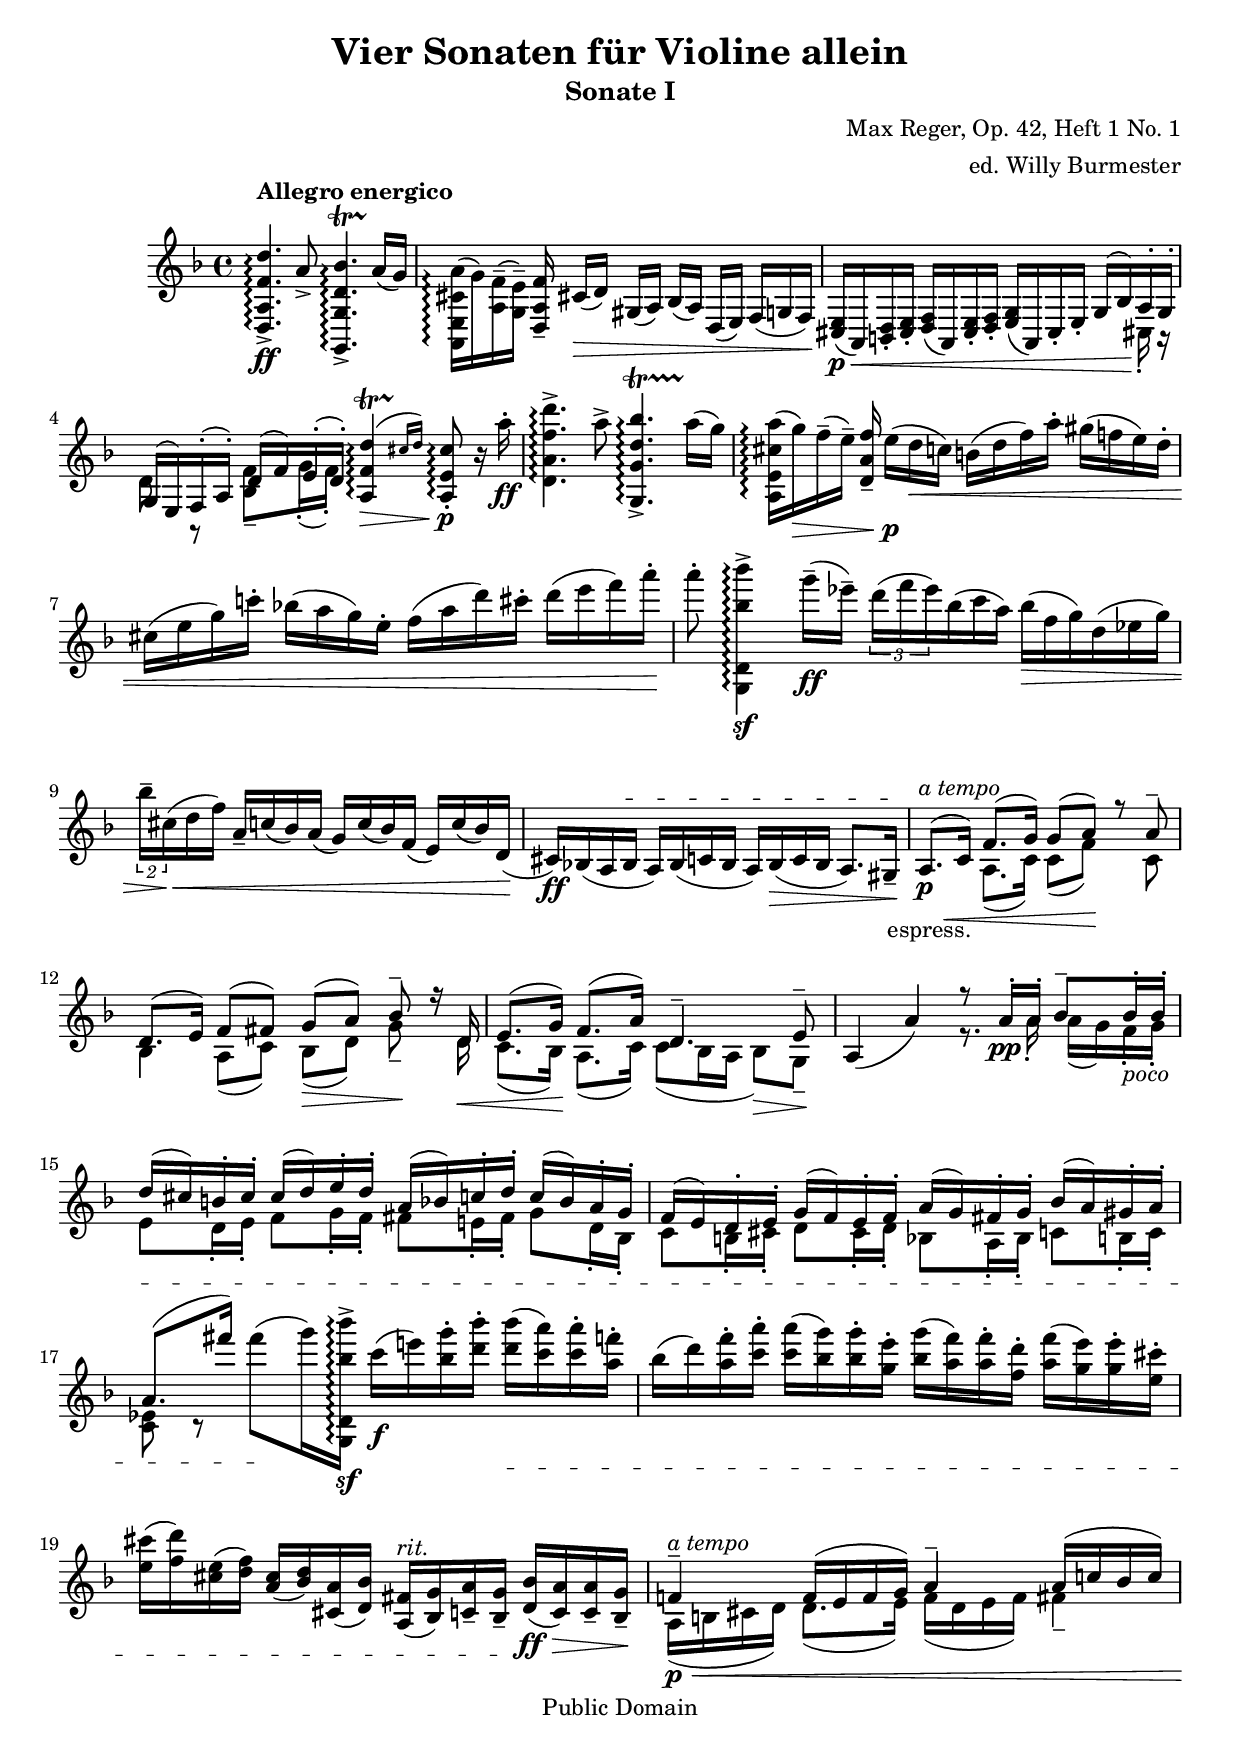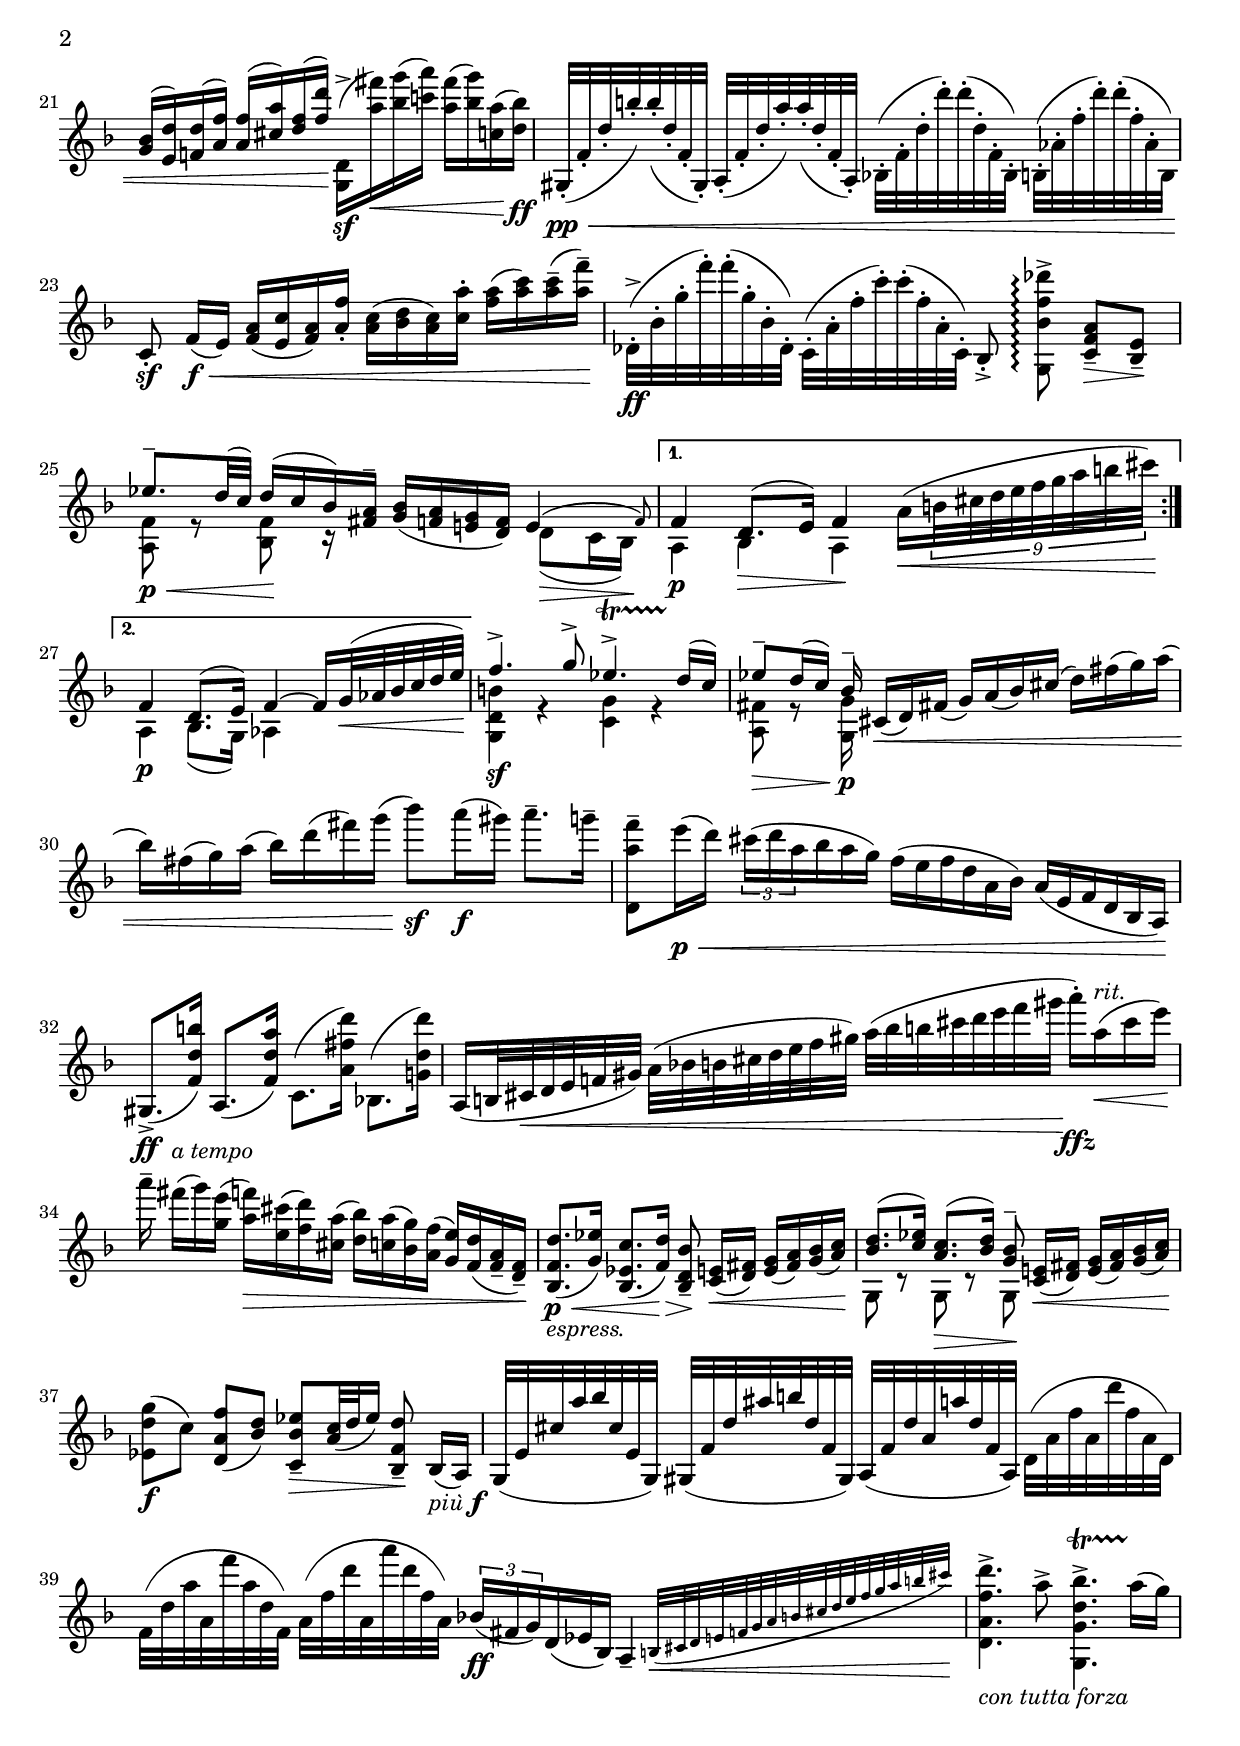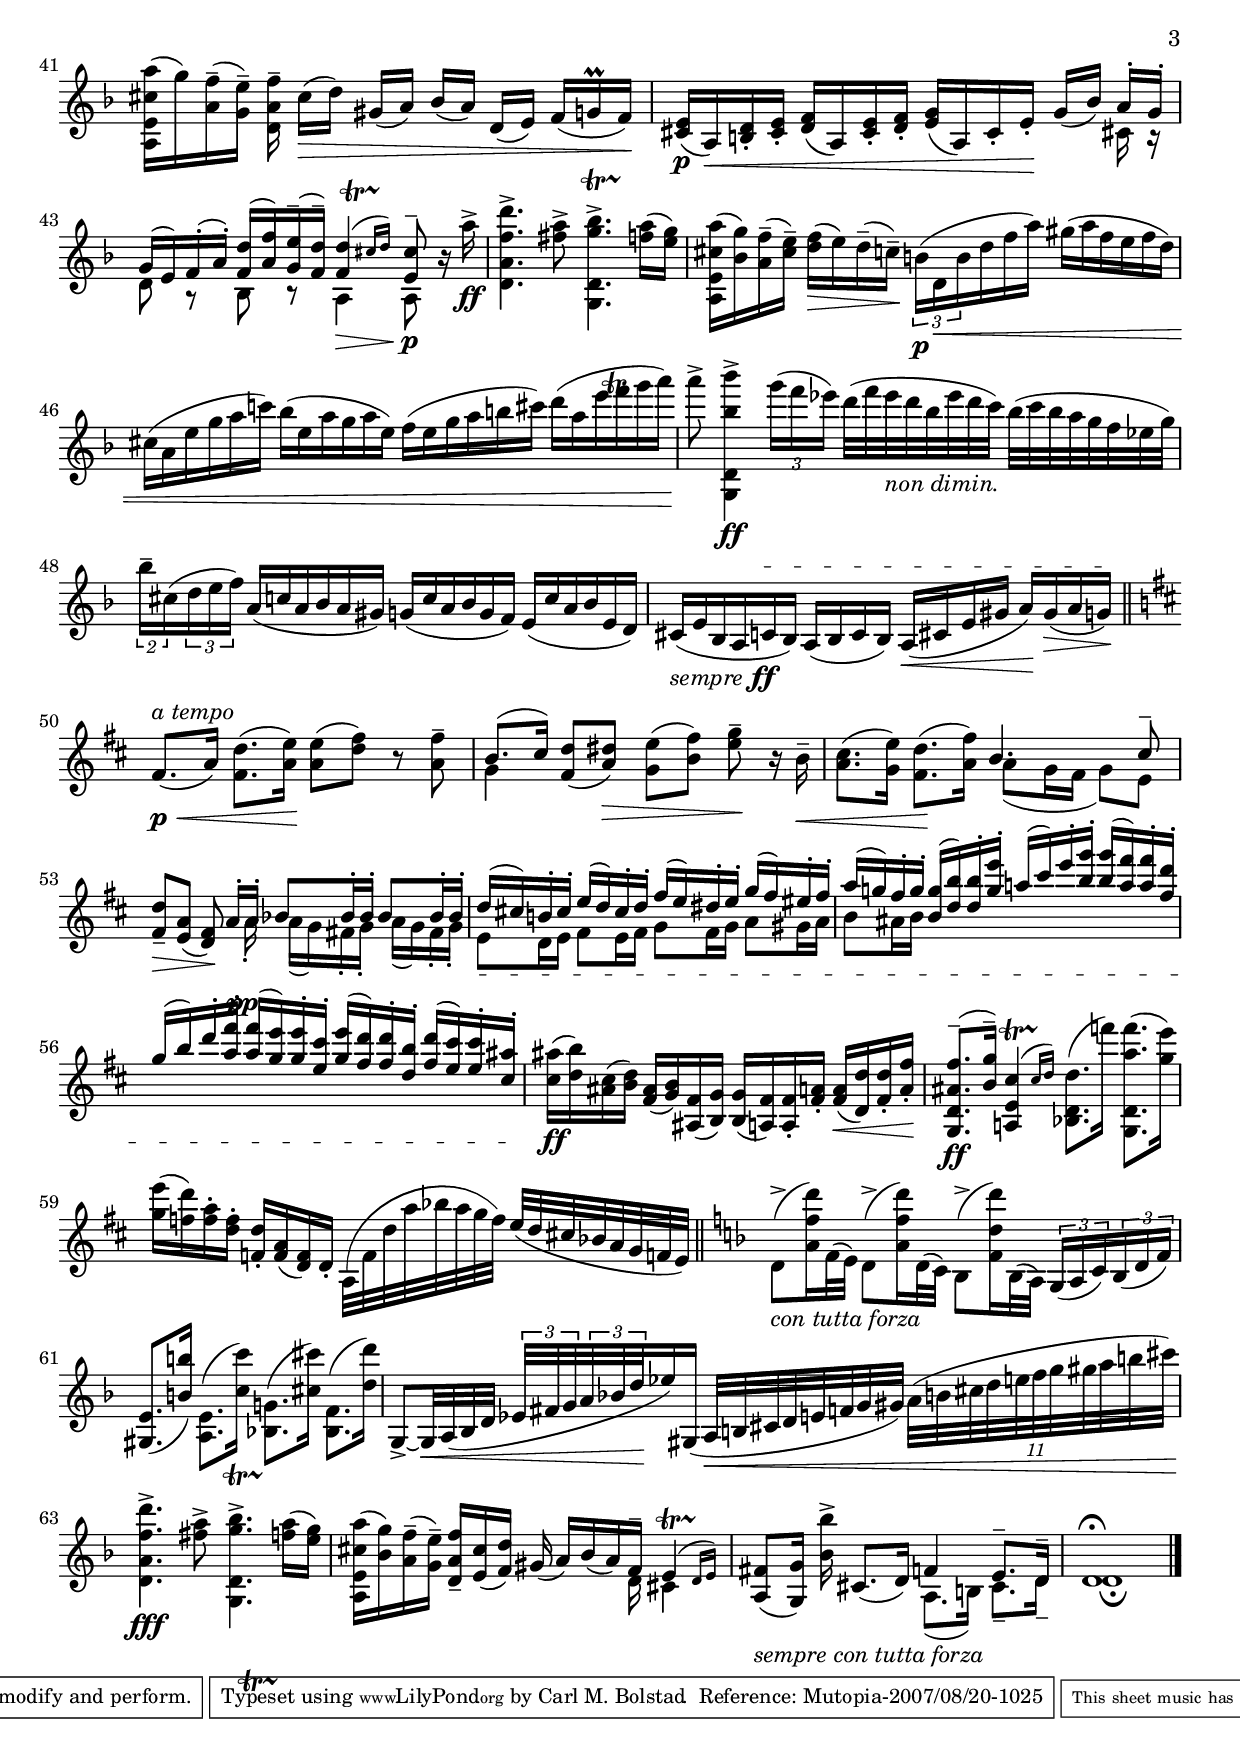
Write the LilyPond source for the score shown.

% Vier Sonaten fur Violine allein
% 4 unaccompanied violin sonatas
% by Max Reger, Op 42
% 7/3/2007 CB

\version "2.10.29"

\include "english.ly"

\paper {
%  #(set-paper-size "letter")
%  top-margin = 		0.5\in
%  bottom-margin = 	0.5\in
%  left-margin = 	0.75\in
%  line-width = 		7\in
}

\header {
    title = "Vier Sonaten für Violine allein"
    subtitle = "Sonate I"
    composer = "Max Reger, Op. 42, Heft 1 No. 1"
    arranger = "ed. Willy Burmester"
   % Mutopia Project specific headers:
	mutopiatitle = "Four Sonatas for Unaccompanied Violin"
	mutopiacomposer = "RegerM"
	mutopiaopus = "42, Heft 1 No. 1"
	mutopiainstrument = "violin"
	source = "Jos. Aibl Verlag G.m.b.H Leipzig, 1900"
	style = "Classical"
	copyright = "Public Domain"
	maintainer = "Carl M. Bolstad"
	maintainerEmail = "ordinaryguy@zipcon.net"
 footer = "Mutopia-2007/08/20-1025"
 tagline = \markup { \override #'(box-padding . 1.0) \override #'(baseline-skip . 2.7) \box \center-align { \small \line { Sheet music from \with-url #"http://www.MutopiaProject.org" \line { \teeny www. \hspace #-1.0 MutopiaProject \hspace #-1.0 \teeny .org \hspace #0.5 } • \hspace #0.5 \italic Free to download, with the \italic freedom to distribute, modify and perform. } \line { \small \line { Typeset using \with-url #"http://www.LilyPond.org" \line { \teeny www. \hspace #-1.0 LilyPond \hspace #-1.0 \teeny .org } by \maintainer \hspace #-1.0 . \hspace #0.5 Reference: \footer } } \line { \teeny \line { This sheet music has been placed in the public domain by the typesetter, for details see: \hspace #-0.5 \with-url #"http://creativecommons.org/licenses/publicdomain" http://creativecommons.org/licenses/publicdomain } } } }
}

\include "english.ly"

% homemade functions for the Max Reger
% violin sonatas:

% Function Definitions:

% To make a 'homemade' grace note:
cbSmaller = {
  \set fontSize = #-3
  \override Stem #'length-fraction = #0.7
  \override Stem #'stroke-style = #"grace"
  \override Beam #'thickness = #0.25
  \override Beam #'length-fraction = #0.6
}

% To return to normal notes:
cbNormal = {
  \set fontSize = #1
  \revert Stem #'length-fraction
  \revert Stem #'length-fraction
  \revert Beam #'thickness
  \revert Beam #'length-fraction
}

beamEight = {
  \set Score.beatLength = #(ly:make-moment 1 8)
}

beamFour = {
  \set Score.beatLength = #(ly:make-moment 1 4)
}

cbDivide = {
  \set subdivideBeams = ##t
}
 
cbNoDivide = {
  \set subdivideBeams = ##f
}

% Make a unique dynamic mark, the ffz:
ffz = #(make-dynamic-script "ffz")



  % The following command is to make LilyPond only typeset the last
  % 5 measures of music, to save lots of time while typesetting.
  % Be sure to comment it out when we're done!!
%  showLastLength = R1*5


\score {

    \relative { 
    \time 4/4
    \key d \minor
    \cbDivide
    \set Staff.midiInstrument = "violin"
    \repeat volta 2 {   % This sets up the whole first section to be repeated.
    <d a' f' d'>4.->^\markup { \hspace #0 \raise #2 \bold {Allegro energico}}\ff\arpeggio 
    a''8-> <g,, g' d' bf'>4.->\arpeggio \startTrillSpan
% this isn't working:  	\once \override Voice.Script #'Y-offset = #1
% It was supposed to move the accent mark so it could be above the note.
    a''16(\stopTrillSpan g) |
% measure 2 **********************************************************************************	
    \stemDown <a,, e' cs' a'>16\arpeggio( g'') <f a,>--( <e g,>--) \stemNeutral <d, a' f'>--
    cs'!\>[( d)] gs,[( a]) bf[( a]) d,[( e]) f[( g f])\! |
% measure 3 **********************************************************************************	
    << { <e cs>_(\p a,)\< <b d>_. <cs e>_. <d f>_( a) <cs e>_. <d f>_. <e g>_( a,) cs_. e_.
    g( bf)\! a-. g-. } \\ { s4*3 s8 cs,!16-. r } >>
% measure 4***********************************************************************************	

% ********************************************************************************************
% line 2 *************************************************************************************
% ********************************************************************************************

<< { g'( e) f-.( a-.) d( f) e-.( d-.) } \\ { d,='8 r <bf f'>-- g'16-.( f-.) } >>
<a,= f' d'>4^(\>\arpeggio\startTrillSpan \grace { cs'=''16[\stopTrillSpan d]) }
<a,= e' cs'>8-.\arpeggio\p\! r16 a''=''16-.\ff 
% measure 5***********************************************************************************	
    <d,,=' a' f' d'>4.->\arpeggio 
    a''8-> <g,, g' d' bf'>4.->\arpeggio \startTrillSpan
    a''16(\stopTrillSpan g) |
% measure 6***********************************************************************************	
\stemDown <a,,= e' cs' a'>^(\arpeggio g'')\> f=''--( e--) 
\stemNeutral <d,=' a' f'>-- e'=''([\p d\< c]) b( d f) a-.
gs( f! e) d-.
% measure 7***********************************************************************************	

% ********************************************************************************************
% line 3 *************************************************************************************
% ********************************************************************************************

cs( e g) c!-. bf!( a g) e-. f( a d) cs-. d( e f) a-.\! |
% measure 8***********************************************************************************	
a8-. <bf bf, d,, g,>4->\sf\arpeggio g='''16(\ff-- ef--) \beamEight \times 2/3 { d([ f ef) } 
bf16*2/3( c a)] bf([\> f g) d( ef g]) |

% ********************************************************************************************
% line 4 *************************************************************************************
% ********************************************************************************************

% measure 9***********************************************************************************	

\beamFour
\times 2/2 { bf16-- cs,\!\<( } d f) a,-- c( bf) a( g) c( bf) f( e) c'( bf) d,\!(
% measure 10**********************************************************************************	
cs)\ff bf!( a
\textSpannerUp
\override TextSpanner #'edge-text = #(cons (markup #:italic "rit." ) "")
bf\startTextSpan a) bf( c bf a) bf(\> c bf a8.) gs16--\!\stopTextSpan

% ********************************************************************************************
% line 5 *************************************************************************************
% ********************************************************************************************

% measure 11**********************************************************************************	

<< { a8.(\p^\markup { \italic "a tempo" }  c16) 
       f8.( g16) g8( a) r a-- | 
% measure 12**********************************************************************************	
       d,='8.( e16) f8( fs) g([ a)] bf-- r16 d, |
% measure 13**********************************************************************************	
       e8.( g16) f8.( a16) d,='4.-- e8-- |
    }
    \\
    { s8_\markup { \italic \smaller \smaller \hspace #-3 \raise #-5 "espress." }
      s\< a,=8.( c16) c8( f\!) s8 c |
% measure 12**********************************************************************************	
        bf4 a8( c) bf([\> d)] g--\!\noBeam s16 d\< |
% measure 13**********************************************************************************	
	c8.( bf16)\! a8.( c16) c8( bf16 a bf8)\> g--\!
     }
>>

% ********************************************************************************************
% line 6 *************************************************************************************
% ********************************************************************************************

% measure 14  ********************************************************************************	

a=4( a')
<<
  { 
    r8 a16-. \pp a-. bf8-- bf16-. bf-. |
    d=''( cs) b-. cs-. cs( d) e-. d-. a( bf) c-. d-. c( bf) a-. g-. | % can't stop here - cresc.
    f( e) d-. e-. g( f) e-. f-. a( g) fs-. g-. bf( a) gs-. a-. |
    a8.( fs''16) s4 % Moving the melody to the other voice here, to end the cresc.
  }
  \\
  {
    r8. a,,='16-. a( g)
    f-._\markup { \italic poco } g-. |
	\textSpannerDown
	\override TextSpanner #'edge-text = #(cons (markup #:italic "a poco crescendo" ) "" )
	e8\startTextSpan  d16-.
	e-. f8 g16-.
	f-.  fs8 e!16-.
	fs-.  g8 d16-. bf-. |
	c8 b16-. cs-.
	d8  cs16-. d-. bf8 a16-. bf-. c8 b16-.
	c-.  |
	<c ef>8 r fs''='''8^(\stopTextSpan  g16) <bf=''' bf, d,, g,>16^>\sf\arpeggio
   }
>>
c,='''16(\f e!) <g bf,>-. <bf d,>-. 
	\textSpannerDown
	\override TextSpanner #'edge-text = #(cons (markup #:italic "sempre crescendo" ) "" )
	%\once \override TextSpanner #'Y-offset = #-2 % puts it up, neg or pos.!
	\once \override TextSpanner #'staff-padding = #5
<bf d,>(\startTextSpan <a c,>) <a c,>-.
<f a,>-.

% ********************************************************************************************
% line 8 *************************************************************************************
% ********************************************************************************************

% measure 18 *********************************************************************************
bf,=''16( d) <f a,>-. <a c,>-. <a c,>( <g bf,>) <g bf,>-. <e g,>-. 
<g bf,>( <f a,>) <f a,>-. <d f,>-. <f a,>( <e g,>) <e g,>-. <cs e,>-.
% measure 19 *********************************************************************************	
	<cs e,>( <d f,>) <e,='' cs>( <f d>) <cs a>( <d bf>) 
	<a cs,>( <bf d,>) <fs a,>(^\markup { \italic rit. } <g bf,>) 
<a c,>-- <g bf,>--\stopTextSpan <bf d,>(\ff\> <a c,>) <a c,>-- <g bf,>--\!

% ********************************************************************************************
% line 9 (bottom) ****************************************************************************
% ********************************************************************************************

% measure 20 *********************************************************************************
<<
  {
    f!='4--^\markup { \italic { a tempo } } f16( e f g) a4-- a16( c! bf c) |
    <bf=' g>16( <d e,>) <d f,!>( <f a,>) <f a,>( <a cs,>) <f d>( <d' f,>)
  }
  \\
  {
    a,,=16(\p\< b cs d) d8.( e16) f( d e f) fs4-- |
    s4 s8. s16\!
  }
>>

% mid-measure ********************************************************************************	
<d=' g,>->(\sf <fs''=''' a,>)\< <g bf,>( <a c,!>) <fs a,>( <g bf,>) <a, c,!>(\! <bf d,>)\ff

% ++++++++++++++++++++++++++++++++++++++++++++++++++++++++++++++++++++++++++++++++++++++++++++
% ++++++++++++++++++++++++++++++++++++++++++++++++++++++++++++++++++++++++++++++++++++++++++++
% ++++++++++++++++++++++++++++++++++++++++++++++++++++++++++++++++++++++++++++++++++++++++++++
% ++++++++++++++++++++++++++++++++++++++++++++++++++++++++++++++++++++++++++++++++++++++++++++
% ++++++++++++++++++++++++++ page 2 ++++++++++++++++++++++++++++++++++++++++++++++++++++++++++
% ++++++++++++++++++++++++++++++++++++++++++++++++++++++++++++++++++++++++++++++++++++++++++++
% ++++++++++++++++++++++++++++++++++++++++++++++++++++++++++++++++++++++++++++++++++++++++++++
% ++++++++++++++++++++++++++++++++++++++++++++++++++++++++++++++++++++++++++++++++++++++++++++
% ++++++++++++++++++++++++++++++++++++++++++++++++++++++++++++++++++++++++++++++++++++++++++++

% measure 22 *********************************************************************************	
gs,,=32-.(\pp\< f'-. d'-. b'-.) b-.( d,-. f,-. gs,-.) a=(-. f'-. d'-. a'-.) a-.( d,-. f,-. a,-.)
bf!=(-. f'-. d'-. d'='''-.) d(-. d,-. f,-. bf,-.) b-.( af'-. f'-. d'-.) d-.( f,-. af,-. b,)\!

% ********************************************************************************************
% line 2 *************************************************************************************
% ********************************************************************************************

% measure 23 *********************************************************************************
c8-.\sf f16([\f\< e]) <a f>( <c e,> <a f>) <f'='' a,>-. <c a>( <d bf> <c a>) <a' c,>-.
<a f>( <c a>) <c a>(-- <f=''' a,>)--\!
% measure 24 *********************************************************************************	
df,,='32(-.->\ff bf'-. g'-. f'-.) f-.( g,-. bf,-. df,)-. c(-. a'-. f'-. c'-.)
c(-. f,-. a,-. c,-.) bf8-.->\noBeam <g bf'=' f' df'>->\arpeggio <c=' f a>[--\> <bf e>]--\!
% measure 25 *********************************************************************************	

% ********************************************************************************************
% line 3 *************************************************************************************
% ********************************************************************************************

<<
  {
    ef'=''8.-- d32( c) d16( c bf) <a fs>-- 
  }
  \\
  {
    <a,= f'>8\p\< r <bf f'>\! r16 s
  }
>>
<bf'=' g>16( <a f> <g e!> <f d>)
<<
  {
    % moves the 8th note farther over so it looks like grace note:
    e='4*7/8( \cbSmaller f8*1/4) \cbNormal |
  }
  \\
  {
    d='8(\> c16 bf)\! |
  }
>>

} % This is the 'close-bracket' for the \repeat command at the beginning of the score.

% measure 26 *********************************************************************************	

\alternative {
  {  % start of 1st ending
  <<
    {
      f'='4 d8.( e16) f4
    }
    \\
    {
      a,=4 \p bf\> a\!
    }
  >>
  a'='16(\< \times 6/9 { b32 cs d e f g a b cs)\! } |
  }  % end of 1st ending
  {  % start of 2nd ending. Only include the part we want the '2-bracket' over.
    <<
      {
        f,,='4 d8.( e16) f4~ f16 g32( \< af bf c d e\!) |
      }
      \\
      {
	a,,=4\p bf8.( g16) af4 s4 |
      }
    >>
  }  % end of 2nd ending.
}    % end of the 2 alternatives


% ********************************************************************************************
% line 4 *************************************************************************************
% ********************************************************************************************

% measure 28 *********************************************************************************
<<
  {
    f''=''4.-> g8-> 
	\override TrillSpanner #'extra-offset = #'(0 . 1)
	ef4.->\startTrillSpan d16(\stopTrillSpan c) |
	\revert TrillSpanner #'extra-offset
  }
  \\
  {
    <b=' d, g,>4 \sf r <g=' c,> r |
  }
>>

% measure 29 *********************************************************************************	

<<
  {
    ef'8-- d16( c) bf--
  }
  \\
  {
    <a,= fs'>8\> r <g= g'>16\!\p
  }
>>
cs='16(\< d) fs!( g) a( bf) cs( d) fs( g) a( |
% measure 30 *********************************************************************************	
bf) fs( g) a( bf) d( fs) g( bf8)\!\sf a16( \f gs) a8.-- g16-- |


% ********************************************************************************************
% line 5 *************************************************************************************
% ********************************************************************************************

% measure 31 *********************************************************************************
<f=''' a, d,,='>8-- e16(\< \p d)
\beamEight
\times 2/3 { cs='''16([ d a }
 bf16*2/3 a g)]
 f([ e f
 d a bf)]
 a([ e f
 d bf a=)] \! |
\beamFour
% measure 32 *********************************************************************************	
gs=8.->\ff( <f'=' d' b'>16) a,=8.( <f'=' d' a'>16) c='8.( <a'=' fs' d'>16) 
bf,!8.( <g'! d' d'>16) |

% ********************************************************************************************
% line 6 *************************************************************************************
% ********************************************************************************************

% measure 33 *********************************************************************************
\beamEight
a,=16([ b32 cs\< d e f! gs)] a([ bf! b cs! d e f gs)] a([ bf b cs d e f gs] \! \beamFour 
a16)-.\ffz  a,=''(\<^\markup { \italic rit. } cs e\!) |
% measure 34 *********************************************************************************	
a='''16-- 
\once \override TextScript #'extra-offset = #'(0 . 1)
fs([^\markup { \italic {a tempo } } g) <e g,>]( <f! a,>)\> <cs e,>( <d f,>)
<a cs,>( <bf d,>) <a c,>( <g bf,>) <f a,>( <e g,>) <d f,>( <a f>-- <f d>--)\! |

% ********************************************************************************************
% line 7 *************************************************************************************
% ********************************************************************************************

% measure 35 *********************************************************************************
<bf,= f' d'>8.(\p\<-\markup { \hspace #0 \raise #-3 \italic espress. } 
<g' ef'>16) <bf, ef c'>8.( <f' d'>16)\!\>
<bf, d bf'>8--\! 
% Thirds:
<c e>16([\< <d fs>)] <e g>( <fs a>) <g bf>( <a c>)\! |
% measure 36 *********************************************************************************	
<<
  {
    <bf=' d>8.( <c ef>16) <a c>8.( <bf d>16) <g bf>8--
  }
  \\
  {
    g,=8 r g\> r g\!
  }
>>
% Thirds:
<c e!>16([\< <d fs>)] <e g>( <fs a>) <g bf>( <a c>)\! |
% measure 37 *********************************************************************************	
<ef=' d' g>8[(\f c']) <d, a' f'>[( <bf'=' d>]) <c, bf' ef>--[\> <a' c>32( d ef16)] <bf,= f' d'>8--\!
bf16([_\markup { \italic più \dynamic f } a)] |

% ********************************************************************************************
% line 8 *************************************************************************************
% ********************************************************************************************

% measure 38 *********************************************************************************
g32( e' cs' a' bf cs, e, g,) gs( f' d' as' b d, f, gs,)
a( f' d' a a' d, f, a,) d='( a' f' a, d' f, a, d,) |
% measure 39 *********************************************************************************	
f='32( d' a' a, f''=''' a, d, f,) a( f' d' a, a'' d, f, a,=')

% ********************************************************************************************
% line 9 *************************************************************************************
% ********************************************************************************************

% measure 39.5 ******************************************************************************
\beamEight \times 2/3 { bf!16([ \ff fs g) } d16*2/3( ef bf)] \beamFour
\afterGrace a4-- { \cbNoDivide b32[(\< cs d e f g a b cs d e f g a b cs)] \! \cbDivide } |
% measure 40 *********************************************************************************	
    <d,,=' a' f' d'>4.->_\markup { \hspace #0 \raise #-3 \italic {con tutta forza}}
    a''8-> \once \override TrillSpanner #'extra-offset = #'(0 . 1)
    \stemDown <g,, g' d' bf'>4.^>\startTrillSpan \stemNeutral
    a''16(\stopTrillSpan g) |
% measure 41 *********************************************************************************	
\stemDown <a,,= e' cs' a'>16^( g'') <f a,>--( <e g,>--) <d,=' a' f'>-- \stemNeutral 
cs'=''\>[( d)] gs,([ a)]
bf[( a)] d,[( e)] f([ g\prall f)]\! |

% ********************************************************************************************
% line 10 ************************************************************************************
% ********************************************************************************************

% measure 42 *********************************************************************************
<e=' cs>16( \p a,) \< <b d>-. <cs e>-. <d f>( a) <cs e>-. <d f>-. <e g>( a,) cs-. e-. \!
g( bf)
<<
  {
    a='16-. g-.
  }
  \\
  {
    cs,!='16 r
  }
>>
|
% measure 43 *********************************************************************************	
<<
  { g'='16( e) f-.( a-.) <d='' f,>( <f a,>) <e g,>--( <d f,>--)
    \once \override TrillSpanner #'extra-offset = #'(1 . 1)
  \afterGrace <d f,>4( \startTrillSpan { cs=''16[ \stopTrillSpan d]) } <cs e,>8--
  }
  \\
  { d,='8 r bf r a4 \> a8 \p \!
  }
>>
r16 a''=''16-> \ff |
% measure 44 *********************************************************************************	
    <d,,=' a' f' d'>4.->
    <a'' fs>8->
    <<
      { \stemDown 
        \once \override TrillSpanner #'extra-offset = #'(0 . 1)
        <bf='' g d, g,>4.->^\startTrillSpan <a f>16(\stopTrillSpan <g e>) \stemNeutral | }
      \\
      { \once \override Voice.TrillSpanner #'extra-offset = #'(2 . -3.5) %move trillspanner
	s8 \startTrillSpan s \stopTrillSpan s4
      }
    >>
% ++++++++++++++++++++++++++++++++++++++++++++++++++++++++++++++++++++++++++++++++++++++++++++
% ++++++++++++++++++++++++++++++++++++++++++++++++++++++++++++++++++++++++++++++++++++++++++++
% ++++++++++++++++++++++++++++++++++++++++++++++++++++++++++++++++++++++++++++++++++++++++++++
% ++++++++++++++++++++++++++++++++++++++++++++++++++++++++++++++++++++++++++++++++++++++++++++
% ++++++++++++++++++++++++++ page 3 ++++++++++++++++++++++++++++++++++++++++++++++++++++++++++
% ++++++++++++++++++++++++++++++++++++++++++++++++++++++++++++++++++++++++++++++++++++++++++++
% ++++++++++++++++++++++++++++++++++++++++++++++++++++++++++++++++++++++++++++++++++++++++++++
% ++++++++++++++++++++++++++++++++++++++++++++++++++++++++++++++++++++++++++++++++++++++++++++
% ++++++++++++++++++++++++++++++++++++++++++++++++++++++++++++++++++++++++++++++++++++++++++++

% measure 45 *********************************************************************************
\stemDown <a='' cs, e, a,>16( <g='' bf,>) <f a,>--( <e cs>--)
\stemNeutral <f d>( \> e) d--( c--) \!
\once \override DynamicText #'extra-offset = #'(0 . -1)
\beamEight \times 2/3 { b([ \p d, \< b' } d16*2/3 f a)] gs([ a f e f d)] |
% measure 46 *********************************************************************************
cs=''([ a e' g a c!)] bf([ e, a g a e)] f([ e g a b cs)] d([ a e' f g a)] \! |
% measure 47 *********************************************************************************
a='''8->\noBeam <bf bf, d,, g,>4-> \ff \times 2/3 { g16( f ef) } 
d32[( f ef_\markup { \italic { non dimin. } } d bf ef d c]) bf[( c bf a g f ef g]) |
% measure 48 *********************************************************************************
\times 2/2 { bf16--[ cs,( } \times 2/3 { d16 e f)] } a,16*2/3([ c a bf a gs)]
g16*2/3([ c a bf g f)] e([ c' a bf e, d)]
% measure 49 *********************************************************************************
cs='16*2/3([_\markup { \italic sempre \dynamic ff } e bf a
\textSpannerUp
\override TextSpanner #'edge-text = #'("rit. " . "")
c \startTextSpan bf)] \beamFour a16( bf c bf) a16( \< cs e gs a) \! gs( \> a g) \! \stopTextSpan |
% measure 50 *********************************************************************************
\bar "||" \key d \major 
fs8.(^\markup { \italic { a tempo } } \p \< a16) <d='' fs,>8.( <e a,>16) \! 
<e a,>8( <fs d>) r <fs a,>-- |
% measure 51 *********************************************************************************
<< { b,='8.( cs16) } \\ { g='4 } >> <d'='' fs,>8( <ds a>)\> <e g,>[( <fs b,>]) <g e>--\noBeam \!
r16 b,='-- \<
% measure 52 *********************************************************************************
<cs a>8.( <e g,>16) <d fs,>8.( \! <fs a,>16)
<<
  { b,='4. cs8-- | }
  \\
  { a='8( g16 fs g8) e | }
>>
% measure 53 *********************************************************************************
<d'='' fs,>8--[ \> <a e>(] <fs d>)\noBeam \!
<<
  {
    a='16-. a-. bf8 bf16-. bf-. bf8 bf16-. bf-. |
% measure 54 (upper voice) *******************************************************************
    d16( cs!) b!-. cs-. e( d) cs-. d-. fs( e) ds-. e-. g( fs) es-. fs-. |
% measure 55 (upper voice - start) ***********************************************************
    a( g!) fs-. g-.
<g='' b,>16( <b d,>) <b d,>-. <e g,>-. a,!=''( cs) e-. <g b,>-. <g b,>(
<fs=''' a,>) <fs a,>-. <d fs,>-. |
% measure 56 (upper voice) *******************************************************************
g,=''16( b) d-.
<fs=''' a,>-. <fs=''' a,>( <e g,>) <e g,>-. <cs e,>-. <e g,>( <d fs,>)
<d fs,>-. <b d,>-. <d fs,>( <cs e,>) <cs e,>-. <as cs,>-. |
  }
  \\
  {
	\once \override DynamicText #'extra-offset = #'(1 . -3)
    s16 \pp a,='-. a( g) fs!-. g-. a( g) fs-. g-. |
% measure 54 (lower voice) *******************************************************************
\textSpannerDown
\override TextSpanner #'edge-text = #'("poco a poco crescendo" . "")
e8\startTextSpan d16 e fs8 e16 fs g8 fs16 g a8 gs16 a |
% measure 55 (lower voice) *******************************************************************
b8 as16 b 
\override NoteHead #'transparent = ##t
\override Stem #'transparent = ##t
\override Beam #'transparent = ##t
fs4*3 |
% measure 56 (lower voice) *******************************************************************	
e4*3 e16*3 e16\stopTextSpan
\override NoteHead #'transparent = ##f
\override Stem #'transparent = ##f
\override Beam #'transparent = ##f
   }
>>
% measure 57 *********************************************************************************
<as'='' cs,>16( \ff <b d,>) <cs,='' as>( <d b>) <as fs>( <g b>) <fs as,>( <g b,>)
<g b,>( <fs a,>) <fs a,>-. <a fs>-. <a fs>( \< <d d,>) <d fs,>-. <fs a,>-. \! |

% ********************************************************************************************
% line 7 *************************************************************************************
% ********************************************************************************************

% measure 58 *********************************************************************************
\slurUp
<fs='' as, d, g,>8.^-( \ff <g b,>16^-) \afterGrace <cs, e, a,!>4( \startTrillSpan 
{ cs16[ \stopTrillSpan d]) } <d d, bf>8.( f'16) <f a, d,, g,>8.( <e g,>16) |
\slurNeutral
% measure 59 *********************************************************************************
<e=''' g,>16( <d f,>) <a f>-. <f d>-. <d f,>-. <a f>( <f d>) d-.
\stemDown \beamEight a32([ f' d' a' bf a g f)] \stemNeutral e([ d cs! bf a g f! e)] \beamFour |
\bar "||" \key d \minor
% measure 60 *********************************************************************************
d8->(_\markup { \italic { con tutta forza } } <d''=''' f, a,>16) f,,='32( e)
d8->( <d''=''' f, a,>16) d,,='32( c) 
bf8->( <d''=''' d, f,>16) bf,,=32( a)
\beamEight \times 2/3 { g16([ a c) } \times 2/3 { bf( d f)] } \beamFour |
% measure 61 *********************************************************************************
<e=' gs,>8.( <b' b'>16) <e,=' a,>8.( <c' c'>16) <g!=' bf,!>8.( <cs='' cs'>16)
<f,=' bf,>8.( <d'='' d'>16) |
% measure 62 *********************************************************************************
\beamEight
g,,=8->[~ g32 \< a( bf d] \times 2/3 { ef[ fs g } \times 2/3 { a bf! d \! } ef16) gs,,=(]
a32[ \< b cs d e f g gs)] \times 8/11 { a32[( b cs d e f g gs a b cs]) \! } |
\beamFour
% measure 63 *********************************************************************************
    <d,,=' a' f' d'>4.-> \fff
    <a'' fs>8->
    <<
      { \once \override Voice.TrillSpanner #'extra-offset = #'(0 . 1.2) %move trillspanner
        \stemDown <bf='' g d, g,>4.^>^\startTrillSpan <a f>16(\stopTrillSpan <g e>) \stemNeutral | }
      \\
      { \once \override Voice.TrillSpanner #'extra-offset = #'(1.5 . -3.5) %move trillspanner
	s8. \startTrillSpan s16 \stopTrillSpan s4
      }
    >>
% measure 64 *********************************************************************************
\stemDown <a='' cs, e, a,>16( <g='' bf,>) <f a,>--( <e g,>--)
\stemNeutral <f a, d,>--[ <cs e,>( <d f,>)] 
<<
  {
    \slurDown gs,='( a) bf( a) \slurNeutral f-- 
    \slurUp 
    % adjust the slur; look up bezier curves on WikiPedia for details
    % Last # pair is the height of the curve; #s are (horiz . vert)
    % First 2 #s are the starting and ending points.
    %\once \override Voice.Slur #'control-points = #'((0 . 0) (4 . 4) (0 . 8))
    % OK, can't get that to work; we'll just have to accept the default slur!
    \afterGrace e4( \startTrillSpan { d16[ \stopTrillSpan e]) } \slurNeutral |
  }
  \\
  {
    s16*4 d='16 cs4 |
  }
>>
% measure 65 *********************************************************************************
<fs=' a,>8[(_\markup { \hspace #0 \raise #-4 \italic { sempre con tutta forza } } 
<g g,>16]) <bf bf'>-> cs,='8.( d16)
<<
  { f4 e8.-- d16-- | d1 \fermata \bar "|." }
  \\
  { a=8.( b16) cs8.-- d16-- | d1 \fermata }
>>

}


\layout {raggedlast = ##t }
\midi { }
}
